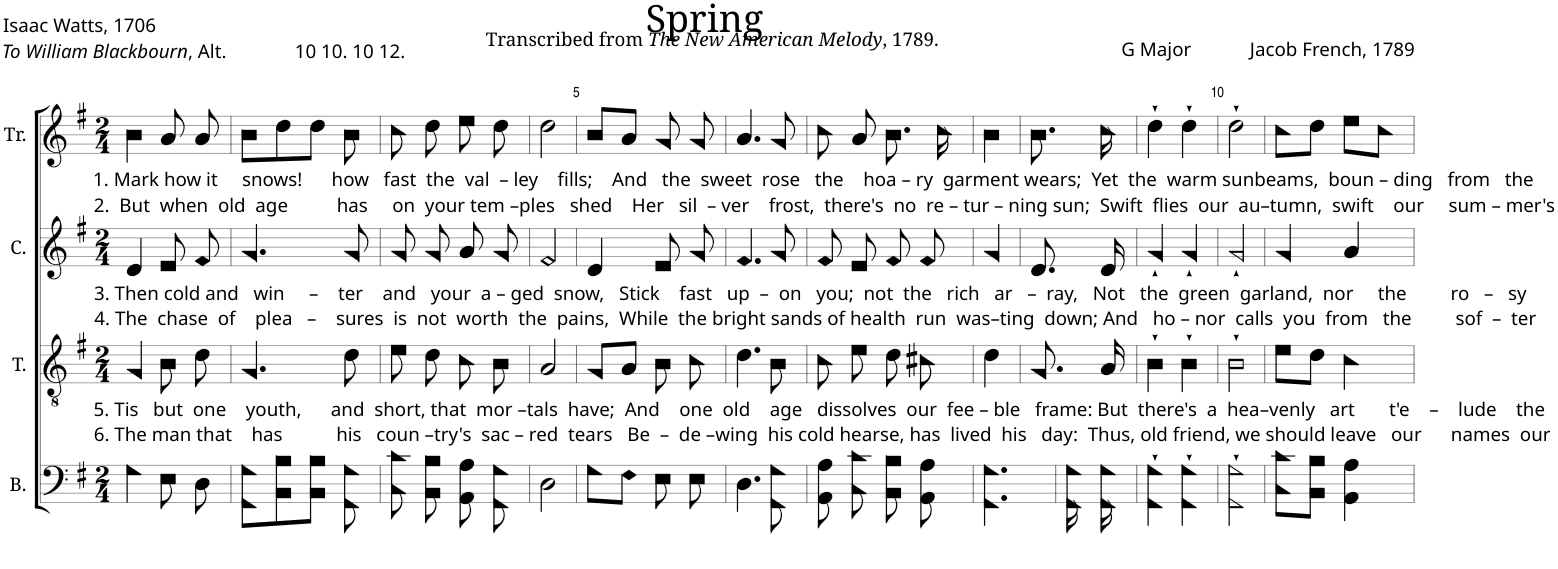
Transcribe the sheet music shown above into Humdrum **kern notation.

**kern	**kern	**kern	**kern
*part4	*part3	*part2	*part1
*staff4	*staff3	*staff2	*staff1
*I"B.	*I"T.	*I"C.	*I"Tr.
*I'B.	*I'T.	*I'C.	*I'Tr.
*clefF4	*clefGv2	*clefG2	*clefG2
*k[f#]	*k[f#]	*k[f#]	*k[f#]
*M2/4	*M2/4	*M2/4	*M2/4
=1	=1	=1	=1
!	!	!	!LO:TX:b:t=1. Mark how it     snows!      how   fast  the  val  – ley    fills;    And   the  sweet  rose   the    hoa – ry  garment wears;  Yet  the  warm sunbeams,  boun – ding   from   the
!	!	!	!LO:TX:b:t=2.  But  when  old  age          has     on  your tem –ples   shed    Her   sil  – ver    frost,  there's  no  re – tur – ning sun;  Swift  flies  our  au–tumn,  swift    our     sum – mer's
!	!	!LO:TX:b:t=3. Then cold and   win     –    ter    and   your  a – ged  snow,   Stick    fast   up  –  on   you;  not  the   rich   ar   –  ray,   Not   the  green  garland,  nor     the         ro   –   sy	!
!	!	!LO:TX:b:t=4. The  chase  of    plea   –    sures  is  not  worth  the  pains,  While  the bright sands of health  run  was–ting  down; And   ho – nor  calls  you  from   the         sof  –  ter	!
!	!LO:TX:b:t=5. Tis   but  one    youth,      and  short, that  mor –tals  have;  And    one  old    age   dissolves  our  fee – ble   frame&colon; But  there's  a  hea–venly   art       t'e    –    lude    the	!	!
!	!LO:TX:b:t=6. The man that    has           his   coun –try's  sac – red  tears   Be  –  de –wing  his cold hearse, has  lived  his   day&colon;  Thus, old friend, we should leave   our      names  our	!	!
4G!\	4G!/	4d!/	4b!\
8E!\	8B!\	8e!/L	8a!/
8D!\	8d!\	8f#!/J	8a!/
=2	=2	=2	=2
8GG!\ 8G!\L	4.G!/	4.g!/	8b!\L
8BB!\ 8B!\	.	.	8dd!\
8BB!\ 8B!\J	.	.	8dd!\J
8GG!\ 8G!\	8d!\	8g!/	8b!\
=3	=3	=3	=3
8C!\ 8c!\	8e!\	8g!/L	8cc!\
8BB!\ 8B!\	8d!\	8g!/J	8dd!\
8AA!\ 8A!\	8c!\	8a!/L	8ee!\
8GG!\ 8G!\	8B!\	8g!/J	8dd!\
=4	=4	=4	=4
2D!\	2A!/	2f#!/	2dd!\
=5	=5	=5	=5
8G!\L	8G!/L	4d!/	8b!/L
8F#!\J	8A!/J	.	8a!/J
8E!\	8B!\	8e!/L	8g!/
8E!\	8c!\	8g!/J	8g!/
=6	=6	=6	=6
4.D!\	4.d!\	4.f#!/	4.a!/
8GG!\ 8G!\	8B!\	8g!/	8g!/
=7	=7	=7	=7
8AA!\ 8A!\	8c!\	8f#!/L	8cc!\
8C!\ 8c!\	8e!\	8e!/J	8a!/
8BB!\ 8B!\	8d!\	8f#!/L	8.b!\
8AA!\ 8A!\	8c#X!\	8f#!/J	.
.	.	.	16cc!\
=8	=8	=8	=8
4.GG!\ 4.G!\	4d!\	4g!/	4b!\
.	8.G!/	8.d!/L	8.b!\
16GG!\ 16G!\	.	.	.
16GG!\ 16G!\	16A!/	16d!/Jk	16cc!\
=9	=9	=9	=9
4GG!\` 4G!\`	4B`!\	4g`!/	4dd`!\
4GG!\` 4G!\`	4B`!\	4g`!/	4dd`!\
=10	=10	=10	=10
2GG!\` 2G!\`	2B`!\	2g`!/	2dd`!\
=11	=11	=11	=11
8C!\ 8c!\L	8e!\L	4g!/	8cc!\L
8BB!\ 8B!\J	8d!\J	.	8dd!\J
4AA!\ 4A!\	4c!\	4a!/	8ee!\L
.	.	.	8cc!\J
=	=	=	=
*-	*-	*-	*-
